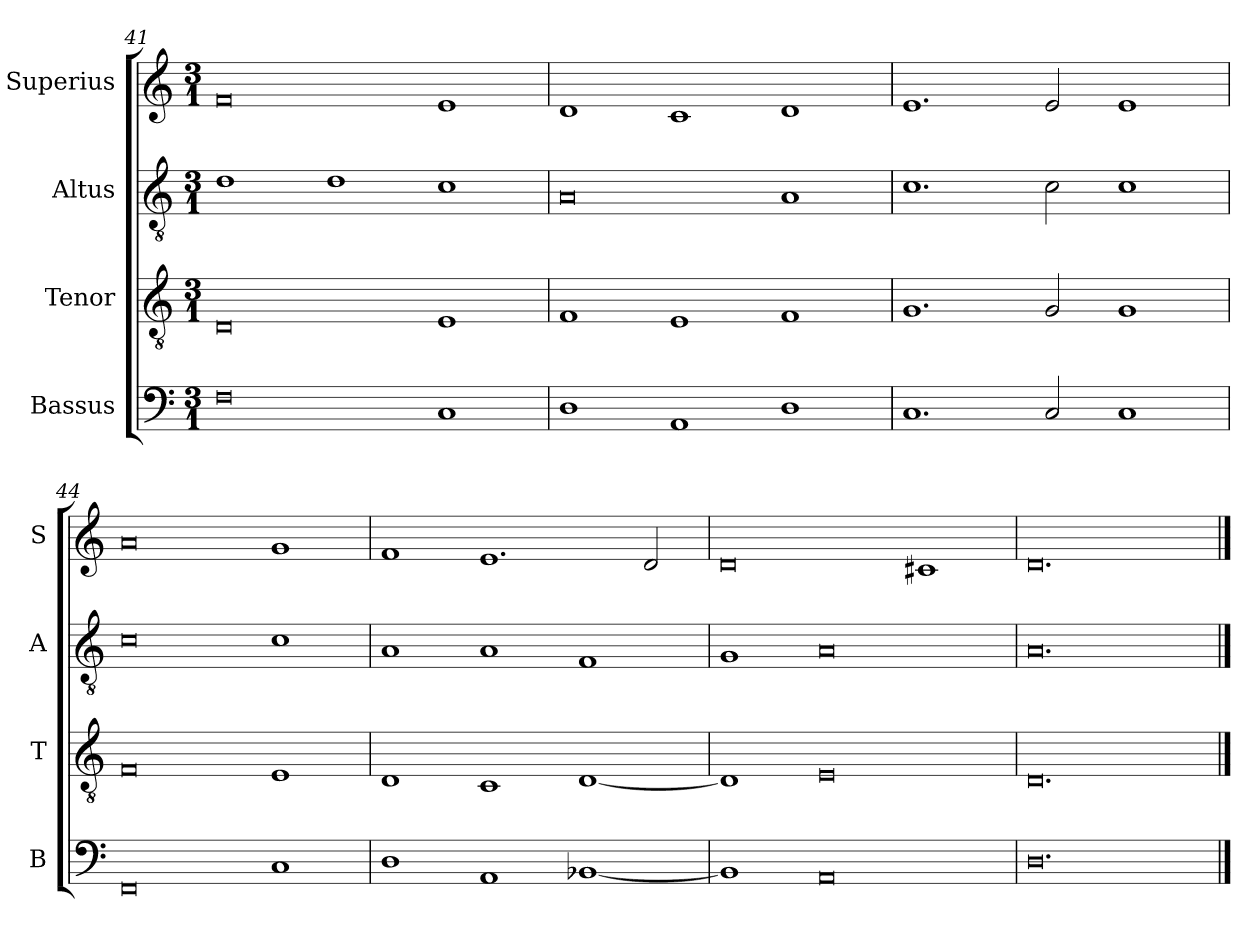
**kern	**kern	**kern	**kern
*part4	*part3	*part2	*part1
*staff4	*staff3	*staff2	*staff1
*I"Bassus	*I"Tenor	*I"Altus	*I"Superius
*I'B	*I'T	*I'A	*I'S
*clefF4	*clefGv2	*clefGv2	*clefG2
*k[]	*k[]	*k[]	*k[]
*M3/1	*M3/1	*M3/1	*M3/1
=41	=41	=41	=41
0F	0D	1d	0f
.	.	1d	.
1C	1E	1c	1e
=42	=42	=42	=42
1D	1F	0A	1d
1AA	1E	.	1c
1D	1F	1A	1d
=43	=43	=43	=43
1.C	1.G	1.c	1.e
2C/	2G/	2c\	2e/
1C	1G	1c	1e
=44	=44	=44	=44
0FF	0F	0c	0a
1C	1E	1c	1g
=45	=45	=45	=45
1D	1D	1A	1f
1AA	1C	1A	1.e
[1BB-X	[1D	1F	.
.	.	.	2d/
=46	=46	=46	=46
1BB-]	1D]	1G	0d
0AA	0E	0A	.
.	.	.	1c#X
=47	=47	=47	=47
0.D	0.D	0.A	0.d
==	==	==	==
*-	*-	*-	*-
